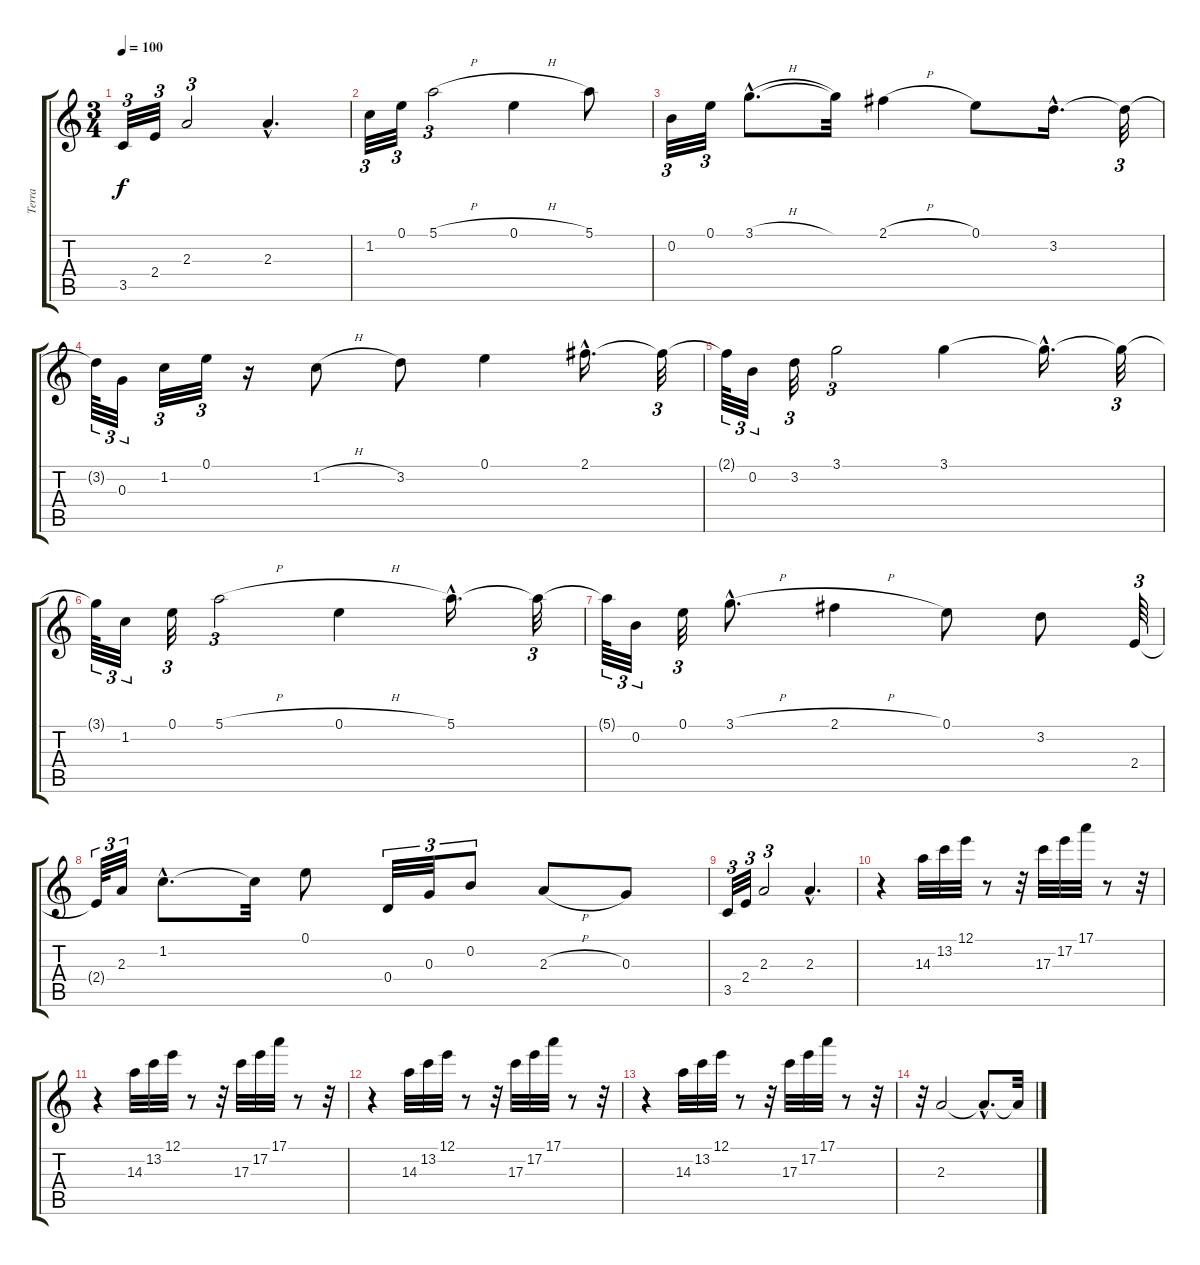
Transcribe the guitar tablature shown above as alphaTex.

\track ("Terra" "Terra") {instrument acousticguitarnylon}
\staff {score tabs}
\tuning (E4 B3 G3 D3 A2 E2) {hide}
\ts (3 4)
\tempo 100
\clef g2
\ks c
3.5.32{tu (3 2) dy f} 2.4.32{tu (3 2)} 2.3.2{tu (3 2)} 2.3{hac}.4{d} |
1.2.32{tu (3 2)} 0.1.32{tu (3 2)} 5.1{h}.2{tu (3 2)} 0.1{h}.4 5.1.8 |
0.2.32{tu (3 2)} 0.1.32{tu (3 2)} 3.1{h hac}.8{d} 3.1{t}.32 2.1{h}.4 0.1.8 3.2{hac}.16{d} 3.2{t}.32{tu (3 2)} |
3.2{t}.64{tu (3 2)} 0.3.32{tu (3 2)} 1.2.32{tu (3 2)} 0.1.32{tu (3 2)} r.16 1.2{h}.8 3.2.8 0.1.4 2.1{hac}.16{d} 2.1{t}.32{tu (3 2)} |
2.1{t}.64{tu (3 2)} 0.2.32{tu (3 2)} 3.2.32{tu (3 2)} 3.1.2{tu (3 2)} 3.1.4 3.1{hac t}.16{d} 3.1{t}.32{tu (3 2)} |
3.1{t}.64{tu (3 2)} 1.2.32{tu (3 2)} 0.1.32{tu (3 2)} 5.1{h}.2{tu (3 2)} 0.1{h}.4 5.1{hac}.16{d} 5.1{t}.32{tu (3 2)} |
5.1{t}.64{tu (3 2)} 0.2.32{tu (3 2)} 0.1.32{tu (3 2)} 3.1{h hac}.8{d} 2.1{h}.4 0.1.8 3.2.8 2.4.64{tu (3 2)} |
2.4{t}.64{tu (3 2)} 2.3.32{tu (3 2)} 1.2{hac}.8{d} 1.2{t}.32 0.1.8 0.4.32{tu (3 2)} 0.3.32{tu (3 2)} 0.2.8{tu (3 2)} 2.3{h}.8 0.3.8 |
3.5.32{tu (3 2)} 2.4.32{tu (3 2)} 2.3.2{tu (3 2)} 2.3{hac}.4{d} |
r.4 14.3.32 13.2.32 12.1.32 r.8 r.32 17.3.32 17.2.32 17.1.32 r.8 r.32 |
r.4 14.3.32 13.2.32 12.1.32 r.8 r.32 17.3.32 17.2.32 17.1.32 r.8 r.32 |
r.4 14.3.32 13.2.32 12.1.32 r.8 r.32 17.3.32 17.2.32 17.1.32 r.8 r.32 |
r.4 14.3.32 13.2.32 12.1.32 r.8 r.32 17.3.32 17.2.32 17.1.32 r.8 r.32 |
r.32 2.3.2 2.3{hac t}.8{d} 2.3{t}.32
